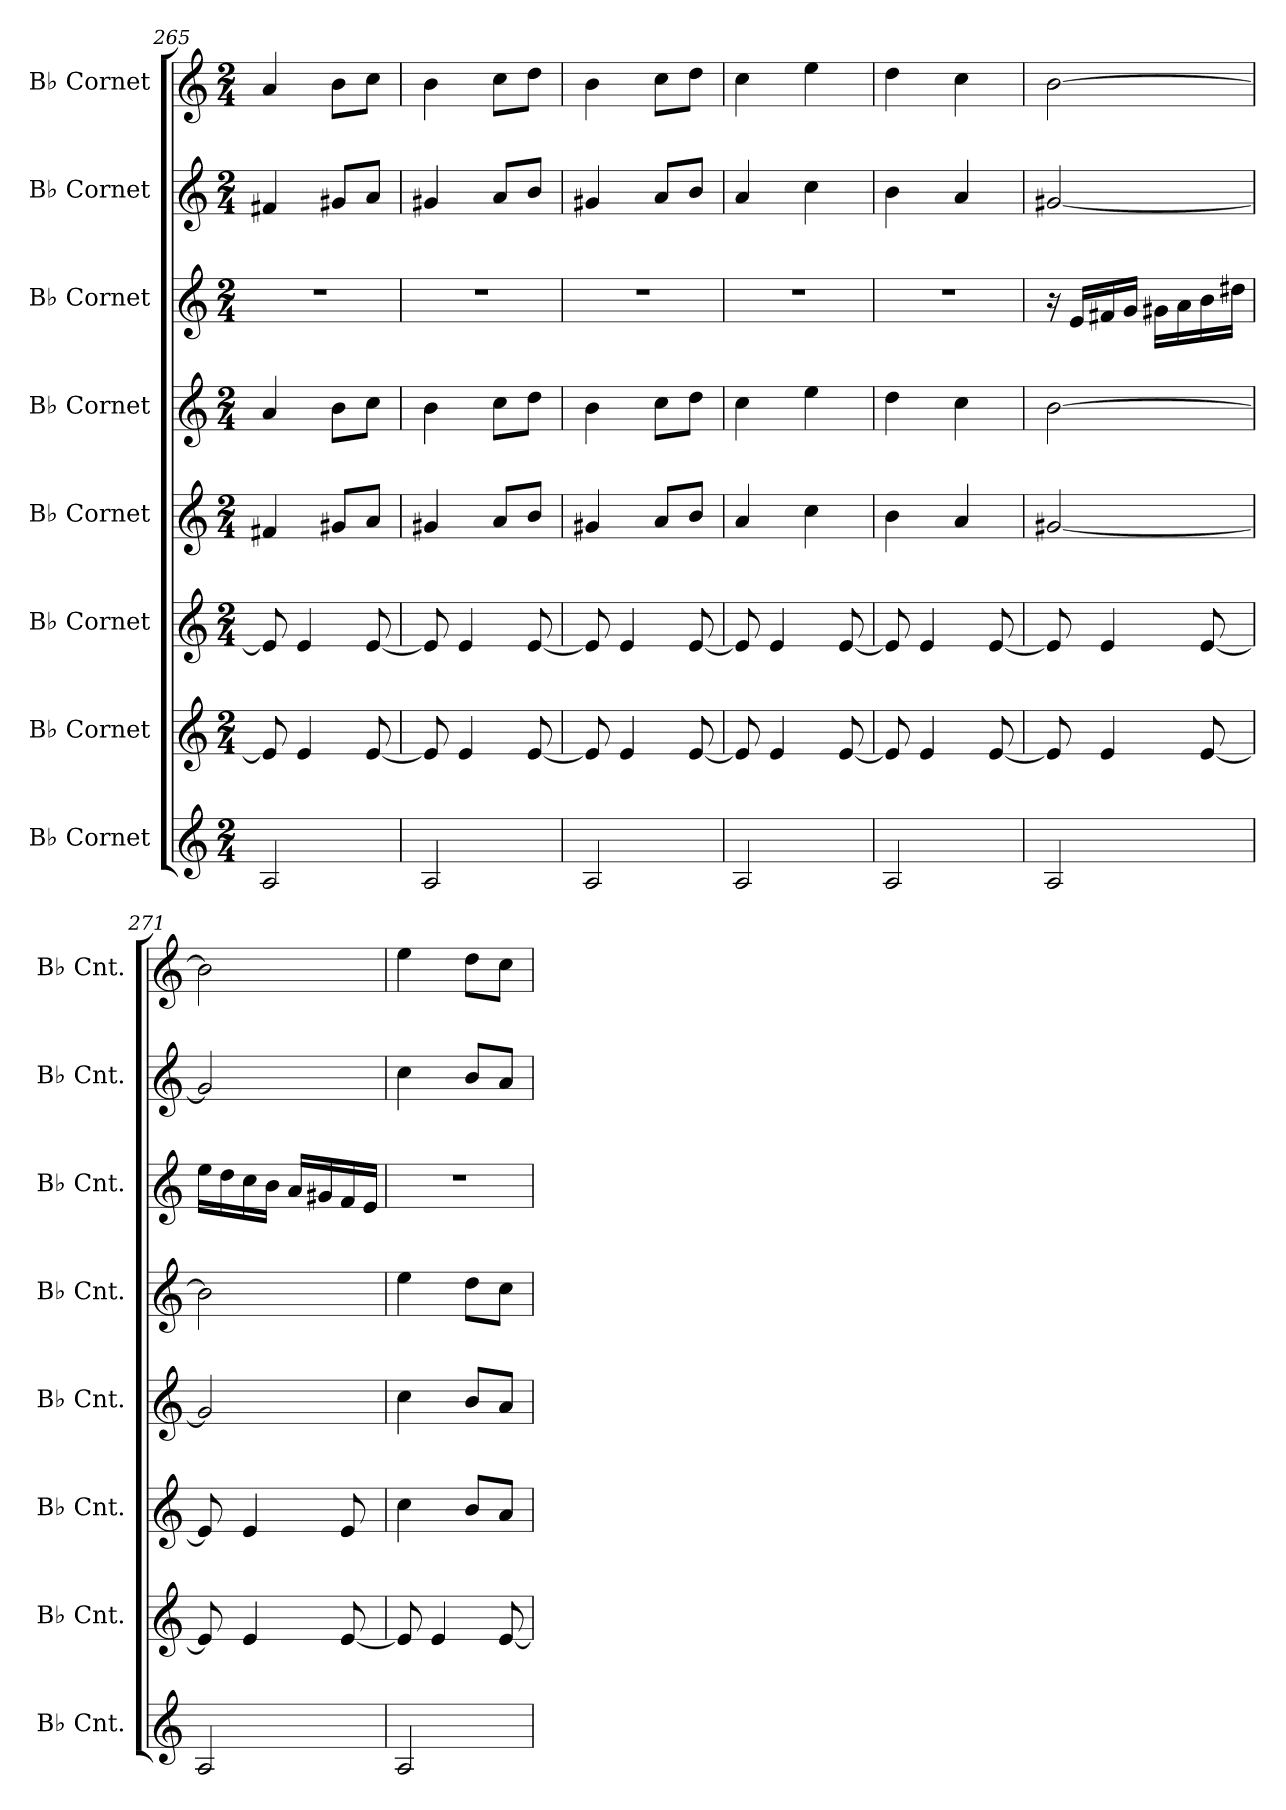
**kern	**kern	**kern	**kern	**kern	**kern	**kern	**kern
*part8	*part7	*part6	*part5	*part4	*part3	*part2	*part1
*staff8	*staff7	*staff6	*staff5	*staff4	*staff3	*staff2	*staff1
*I"B♭ Cornet	*I"B♭ Cornet	*I"B♭ Cornet	*I"B♭ Cornet	*I"B♭ Cornet	*I"B♭ Cornet	*I"B♭ Cornet	*I"B♭ Cornet
*I'B♭ Cnt.	*I'B♭ Cnt.	*I'B♭ Cnt.	*I'B♭ Cnt.	*I'B♭ Cnt.	*I'B♭ Cnt.	*I'B♭ Cnt.	*I'B♭ Cnt.
*clefG2	*clefG2	*clefG2	*clefG2	*clefG2	*clefG2	*clefG2	*clefG2
*ITrd1c2	*ITrd1c2	*ITrd1c2	*ITrd1c2	*ITrd1c2	*ITrd1c2	*ITrd1c2	*ITrd1c2
*k[b-e-]	*k[b-e-]	*k[b-e-]	*k[b-e-]	*k[b-e-]	*k[b-e-]	*k[b-e-]	*k[b-e-]
*M2/4	*M2/4	*M2/4	*M2/4	*M2/4	*M2/4	*M2/4	*M2/4
=265	=265	=265	=265	=265	=265	=265	=265
2G/	8d/]	8d/]	4en/	4g/	2r	4en/	4g/
.	4d/	4d/	.	.	.	.	.
.	.	.	8f#X/L	8a\L	.	8f#X/L	8a\L
.	[8d/	[8d/	8g/J	8b-\J	.	8g/J	8b-\J
=266	=266	=266	=266	=266	=266	=266	=266
2G/	8d/]	8d/]	4f#X/	4a\	2r	4f#X/	4a\
.	4d/	4d/	.	.	.	.	.
.	.	.	8g/L	8b-\L	.	8g/L	8b-\L
.	[8d/	[8d/	8a/J	8cc\J	.	8a/J	8cc\J
=267	=267	=267	=267	=267	=267	=267	=267
2G/	8d/]	8d/]	4f#X/	4a\	2r	4f#X/	4a\
.	4d/	4d/	.	.	.	.	.
.	.	.	8g/L	8b-\L	.	8g/L	8b-\L
.	[8d/	[8d/	8a/J	8cc\J	.	8a/J	8cc\J
=268	=268	=268	=268	=268	=268	=268	=268
2G/	8d/]	8d/]	4g/	4b-\	2r	4g/	4b-\
.	4d/	4d/	.	.	.	.	.
.	.	.	4b-\	4dd\	.	4b-\	4dd\
.	[8d/	[8d/	.	.	.	.	.
=269	=269	=269	=269	=269	=269	=269	=269
2G/	8d/]	8d/]	4a\	4cc\	2r	4a\	4cc\
.	4d/	4d/	.	.	.	.	.
.	.	.	4g/	4b-\	.	4g/	4b-\
.	[8d/	[8d/	.	.	.	.	.
!!LO:LB:g=z
=270	=270	=270	=270	=270	=270	=270	=270
2G/	8d/]	8d/]	[2f#X/	[2a\	16r	[2f#X/	[2a\
.	.	.	.	.	16d/LL	.	.
.	4d/	4d/	.	.	16en/	.	.
.	.	.	.	.	16f/JJ	.	.
.	.	.	.	.	16f#X\LL	.	.
.	.	.	.	.	16g\	.	.
.	[8d/	[8d/	.	.	16a\	.	.
.	.	.	.	.	16cc#X\JJ	.	.
=271	=271	=271	=271	=271	=271	=271	=271
2G/	8d/]	8d/]	2f#/]	2a\]	16dd\LL	2f#/]	2a\]
.	.	.	.	.	16cc\	.	.
.	4d/	4d/	.	.	16b-\	.	.
.	.	.	.	.	16a\JJ	.	.
.	.	.	.	.	16g/LL	.	.
.	.	.	.	.	16f#X/	.	.
.	[8d/	8d/	.	.	16e-/	.	.
.	.	.	.	.	16d/JJ	.	.
=272	=272	=272	=272	=272	=272	=272	=272
2G/	8d/]	4b-\	4b-\	4dd\	2r	4b-\	4dd\
.	4d/	.	.	.	.	.	.
.	.	8a/L	8a/L	8cc\L	.	8a/L	8cc\L
.	[8d/	8g/J	8g/J	8b-\J	.	8g/J	8b-\J
=	=	=	=	=	=	=	=
*-	*-	*-	*-	*-	*-	*-	*-
